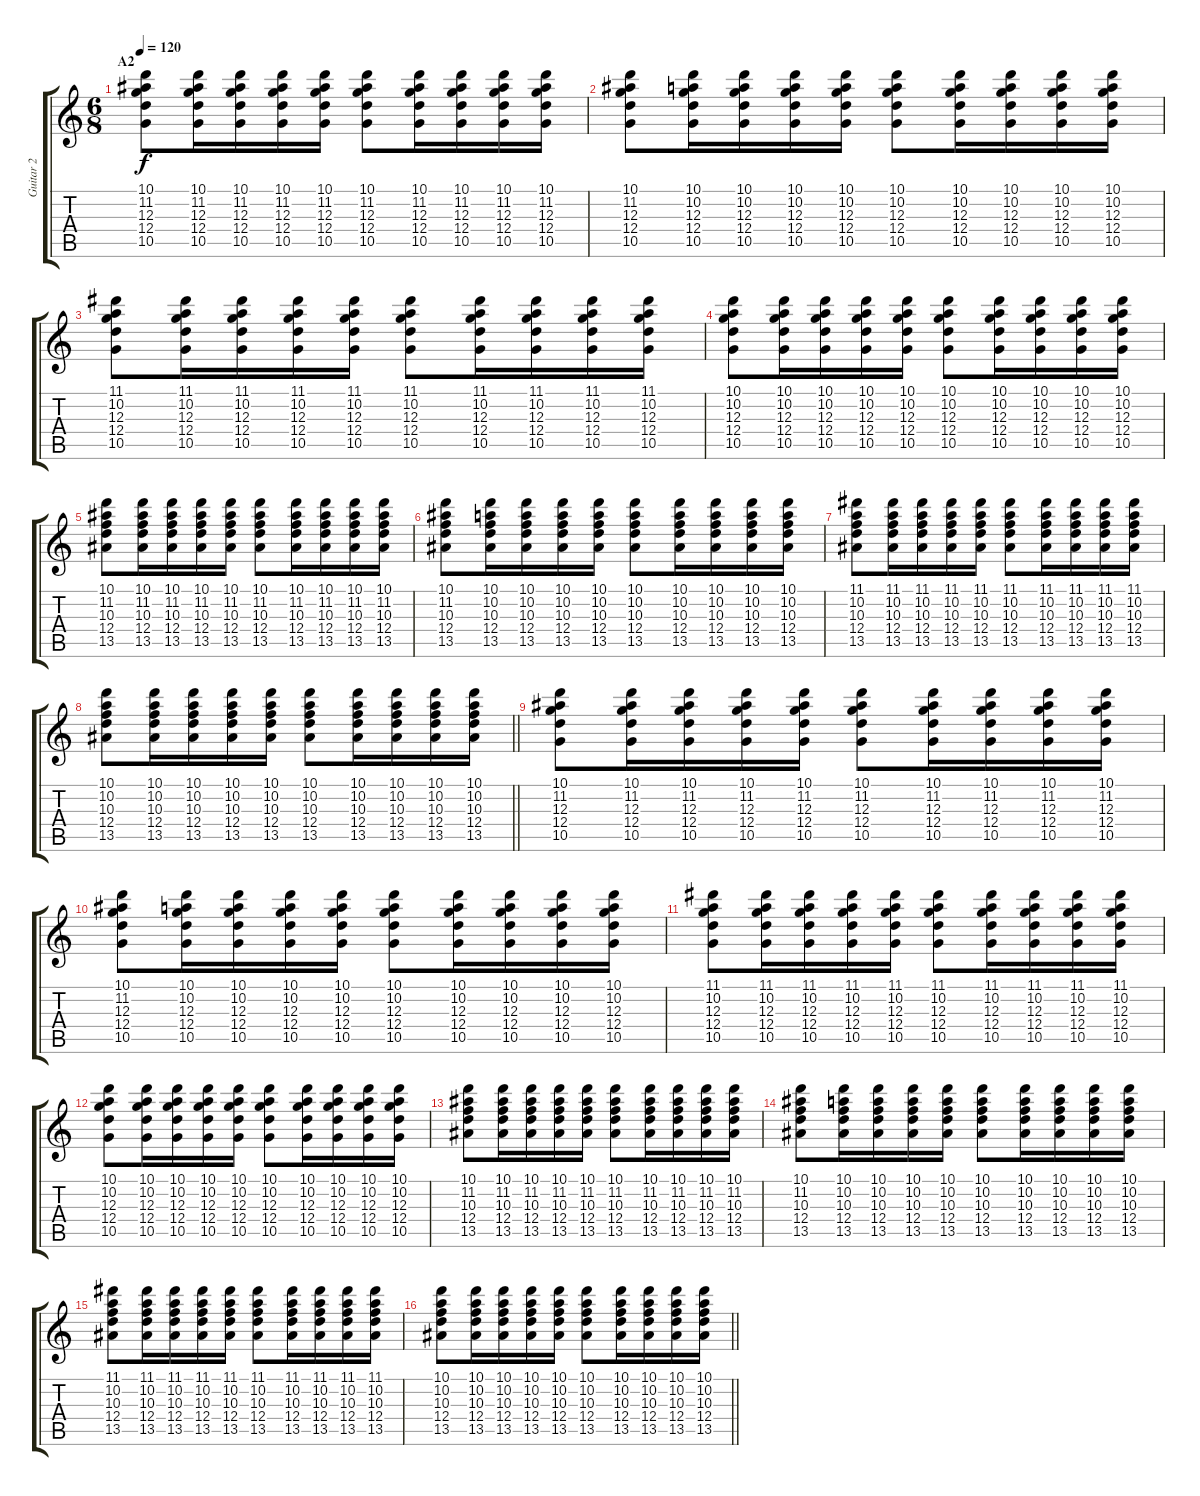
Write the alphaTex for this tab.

\track ("Guitar 2" "Guitar 2") {instrument electricguitarclean}
\staff {score tabs}
\tuning (E4 B3 G3 D3 A2 E2) {hide}
\ts (6 8)
\section ("" "A2")
\tempo 120
\clef g2
\ks c
(10.1 11.2 12.3 12.4 10.5).8{dy f} (10.1 11.2 12.3 12.4 10.5).16 (10.1 11.2 12.3 12.4 10.5).16 (10.1 11.2 12.3 12.4 10.5).16 (10.1 11.2 12.3 12.4 10.5).16 (10.1 11.2 12.3 12.4 10.5).8 (10.1 11.2 12.3 12.4 10.5).16 (10.1 11.2 12.3 12.4 10.5).16 (10.1 11.2 12.3 12.4 10.5).16 (10.1 11.2 12.3 12.4 10.5).16 |
(10.1 11.2 12.3 12.4 10.5).8 (10.1 10.2 12.3 12.4 10.5).16 (10.1 10.2 12.3 12.4 10.5).16 (10.1 10.2 12.3 12.4 10.5).16 (10.1 10.2 12.3 12.4 10.5).16 (10.1 10.2 12.3 12.4 10.5).8 (10.1 10.2 12.3 12.4 10.5).16 (10.1 10.2 12.3 12.4 10.5).16 (10.1 10.2 12.3 12.4 10.5).16 (10.1 10.2 12.3 12.4 10.5).16 |
(11.1 10.2 12.3 12.4 10.5).8 (11.1 10.2 12.3 12.4 10.5).16 (11.1 10.2 12.3 12.4 10.5).16 (11.1 10.2 12.3 12.4 10.5).16 (11.1 10.2 12.3 12.4 10.5).16 (11.1 10.2 12.3 12.4 10.5).8 (11.1 10.2 12.3 12.4 10.5).16 (11.1 10.2 12.3 12.4 10.5).16 (11.1 10.2 12.3 12.4 10.5).16 (11.1 10.2 12.3 12.4 10.5).16 |
(10.1 10.2 12.3 12.4 10.5).8 (10.1 10.2 12.3 12.4 10.5).16 (10.1 10.2 12.3 12.4 10.5).16 (10.1 10.2 12.3 12.4 10.5).16 (10.1 10.2 12.3 12.4 10.5).16 (10.1 10.2 12.3 12.4 10.5).8 (10.1 10.2 12.3 12.4 10.5).16 (10.1 10.2 12.3 12.4 10.5).16 (10.1 10.2 12.3 12.4 10.5).16 (10.1 10.2 12.3 12.4 10.5).16 |
(10.1 11.2 10.3 12.4 13.5).8 (10.1 11.2 10.3 12.4 13.5).16 (10.1 11.2 10.3 12.4 13.5).16 (10.1 11.2 10.3 12.4 13.5).16 (10.1 11.2 10.3 12.4 13.5).16 (10.1 11.2 10.3 12.4 13.5).8 (10.1 11.2 10.3 12.4 13.5).16 (10.1 11.2 10.3 12.4 13.5).16 (10.1 11.2 10.3 12.4 13.5).16 (10.1 11.2 10.3 12.4 13.5).16 |
(10.1 11.2 10.3 12.4 13.5).8 (10.1 10.2 10.3 12.4 13.5).16 (10.1 10.2 10.3 12.4 13.5).16 (10.1 10.2 10.3 12.4 13.5).16 (10.1 10.2 10.3 12.4 13.5).16 (10.1 10.2 10.3 12.4 13.5).8 (10.1 10.2 10.3 12.4 13.5).16 (10.1 10.2 10.3 12.4 13.5).16 (10.1 10.2 10.3 12.4 13.5).16 (10.1 10.2 10.3 12.4 13.5).16 |
(11.1 10.2 10.3 12.4 13.5).8 (11.1 10.2 10.3 12.4 13.5).16 (11.1 10.2 10.3 12.4 13.5).16 (11.1 10.2 10.3 12.4 13.5).16 (11.1 10.2 10.3 12.4 13.5).16 (11.1 10.2 10.3 12.4 13.5).8 (11.1 10.2 10.3 12.4 13.5).16 (11.1 10.2 10.3 12.4 13.5).16 (11.1 10.2 10.3 12.4 13.5).16 (11.1 10.2 10.3 12.4 13.5).16 |
\barLineRight lightlight
(10.1 10.2 10.3 12.4 13.5).8 (10.1 10.2 10.3 12.4 13.5).16 (10.1 10.2 10.3 12.4 13.5).16 (10.1 10.2 10.3 12.4 13.5).16 (10.1 10.2 10.3 12.4 13.5).16 (10.1 10.2 10.3 12.4 13.5).8 (10.1 10.2 10.3 12.4 13.5).16 (10.1 10.2 10.3 12.4 13.5).16 (10.1 10.2 10.3 12.4 13.5).16 (10.1 10.2 10.3 12.4 13.5).16 |
(10.1 11.2 12.3 12.4 10.5).8 (10.1 11.2 12.3 12.4 10.5).16 (10.1 11.2 12.3 12.4 10.5).16 (10.1 11.2 12.3 12.4 10.5).16 (10.1 11.2 12.3 12.4 10.5).16 (10.1 11.2 12.3 12.4 10.5).8 (10.1 11.2 12.3 12.4 10.5).16 (10.1 11.2 12.3 12.4 10.5).16 (10.1 11.2 12.3 12.4 10.5).16 (10.1 11.2 12.3 12.4 10.5).16 |
(10.1 11.2 12.3 12.4 10.5).8 (10.1 10.2 12.3 12.4 10.5).16 (10.1 10.2 12.3 12.4 10.5).16 (10.1 10.2 12.3 12.4 10.5).16 (10.1 10.2 12.3 12.4 10.5).16 (10.1 10.2 12.3 12.4 10.5).8 (10.1 10.2 12.3 12.4 10.5).16 (10.1 10.2 12.3 12.4 10.5).16 (10.1 10.2 12.3 12.4 10.5).16 (10.1 10.2 12.3 12.4 10.5).16 |
(11.1 10.2 12.3 12.4 10.5).8 (11.1 10.2 12.3 12.4 10.5).16 (11.1 10.2 12.3 12.4 10.5).16 (11.1 10.2 12.3 12.4 10.5).16 (11.1 10.2 12.3 12.4 10.5).16 (11.1 10.2 12.3 12.4 10.5).8 (11.1 10.2 12.3 12.4 10.5).16 (11.1 10.2 12.3 12.4 10.5).16 (11.1 10.2 12.3 12.4 10.5).16 (11.1 10.2 12.3 12.4 10.5).16 |
(10.1 10.2 12.3 12.4 10.5).8 (10.1 10.2 12.3 12.4 10.5).16 (10.1 10.2 12.3 12.4 10.5).16 (10.1 10.2 12.3 12.4 10.5).16 (10.1 10.2 12.3 12.4 10.5).16 (10.1 10.2 12.3 12.4 10.5).8 (10.1 10.2 12.3 12.4 10.5).16 (10.1 10.2 12.3 12.4 10.5).16 (10.1 10.2 12.3 12.4 10.5).16 (10.1 10.2 12.3 12.4 10.5).16 |
(10.1 11.2 10.3 12.4 13.5).8 (10.1 11.2 10.3 12.4 13.5).16 (10.1 11.2 10.3 12.4 13.5).16 (10.1 11.2 10.3 12.4 13.5).16 (10.1 11.2 10.3 12.4 13.5).16 (10.1 11.2 10.3 12.4 13.5).8 (10.1 11.2 10.3 12.4 13.5).16 (10.1 11.2 10.3 12.4 13.5).16 (10.1 11.2 10.3 12.4 13.5).16 (10.1 11.2 10.3 12.4 13.5).16 |
(10.1 11.2 10.3 12.4 13.5).8 (10.1 10.2 10.3 12.4 13.5).16 (10.1 10.2 10.3 12.4 13.5).16 (10.1 10.2 10.3 12.4 13.5).16 (10.1 10.2 10.3 12.4 13.5).16 (10.1 10.2 10.3 12.4 13.5).8 (10.1 10.2 10.3 12.4 13.5).16 (10.1 10.2 10.3 12.4 13.5).16 (10.1 10.2 10.3 12.4 13.5).16 (10.1 10.2 10.3 12.4 13.5).16 |
(11.1 10.2 10.3 12.4 13.5).8 (11.1 10.2 10.3 12.4 13.5).16 (11.1 10.2 10.3 12.4 13.5).16 (11.1 10.2 10.3 12.4 13.5).16 (11.1 10.2 10.3 12.4 13.5).16 (11.1 10.2 10.3 12.4 13.5).8 (11.1 10.2 10.3 12.4 13.5).16 (11.1 10.2 10.3 12.4 13.5).16 (11.1 10.2 10.3 12.4 13.5).16 (11.1 10.2 10.3 12.4 13.5).16 |
\barLineRight lightlight
(10.1 10.2 10.3 12.4 13.5).8 (10.1 10.2 10.3 12.4 13.5).16 (10.1 10.2 10.3 12.4 13.5).16 (10.1 10.2 10.3 12.4 13.5).16 (10.1 10.2 10.3 12.4 13.5).16 (10.1 10.2 10.3 12.4 13.5).8 (10.1 10.2 10.3 12.4 13.5).16 (10.1 10.2 10.3 12.4 13.5).16 (10.1 10.2 10.3 12.4 13.5).16 (10.1 10.2 10.3 12.4 13.5).16
